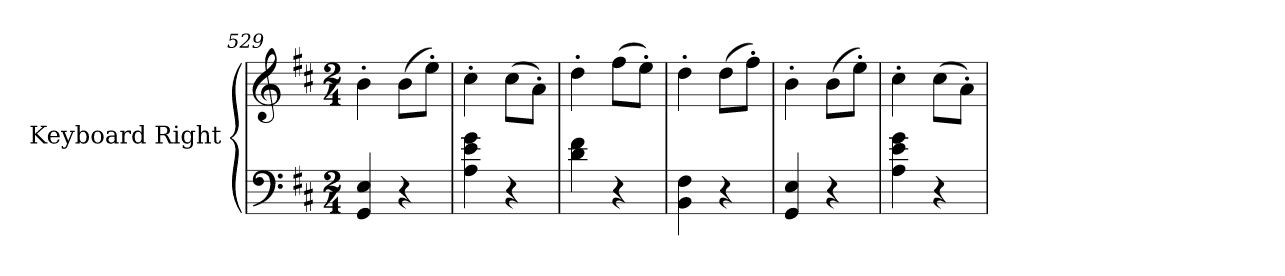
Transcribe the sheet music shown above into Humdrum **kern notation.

**kern	**kern
*part1	*part1
*staff2	*staff1
*I"Keyboard Right	*
*I'Keyboard Right	*
*clefF4	*clefG2
*k[f#c#]	*k[f#c#]
*D:	*D:
*M2/4	*M2/4
=529	=529
4GG/ 4E/	4b'\
4r	(>8b\L
.	8ee'\J)
=530	=530
4A\ 4e\ 4g\	4cc#'\
4r	(>8cc#\L
.	8a'\J)
=531	=531
4d\ 4f#\	4dd'\
4r	(>8ff#\L
.	8ee'\J)
=532	=532
4BB\ 4F#\	4dd'\
4r	(>8dd\L
.	8ff#'\J)
=533	=533
4GG/ 4E/	4b'\
4r	(>8b\L
.	8ee'\J)
=534	=534
4A\ 4e\ 4g\	4cc#'\
4r	(>8cc#\L
.	8a'\J)
=	=
*-	*-
